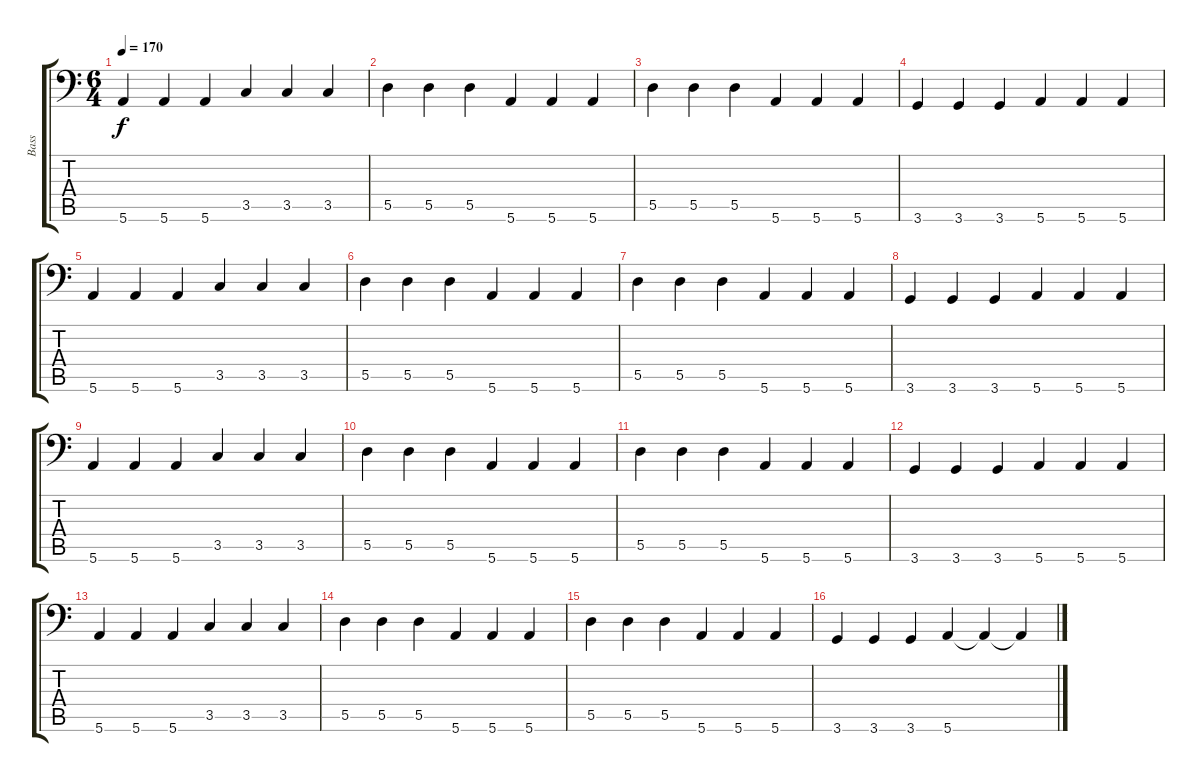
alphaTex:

\track ("Bass" "Bass") {instrument electricbasspick}
\staff {score tabs}
\tuning (E3 B2 G2 D2 A1 E1) {hide}
\ts (6 4)
\tempo 170
\clef f4
\ks c
5.6.4{dy f instrument electricbasspick} 5.6.4 5.6.4 3.5.4 3.5.4 3.5.4 |
5.5.4 5.5.4 5.5.4 5.6.4 5.6.4 5.6.4 |
5.5.4 5.5.4 5.5.4 5.6.4 5.6.4 5.6.4 |
3.6.4 3.6.4 3.6.4 5.6.4 5.6.4 5.6.4 |
5.6.4 5.6.4 5.6.4 3.5.4 3.5.4 3.5.4 |
5.5.4 5.5.4 5.5.4 5.6.4 5.6.4 5.6.4 |
5.5.4 5.5.4 5.5.4 5.6.4 5.6.4 5.6.4 |
3.6.4 3.6.4 3.6.4 5.6.4 5.6.4 5.6.4 |
5.6.4 5.6.4 5.6.4 3.5.4 3.5.4 3.5.4 |
5.5.4 5.5.4 5.5.4 5.6.4 5.6.4 5.6.4 |
5.5.4 5.5.4 5.5.4 5.6.4 5.6.4 5.6.4 |
3.6.4 3.6.4 3.6.4 5.6.4 5.6.4 5.6.4 |
5.6.4 5.6.4 5.6.4 3.5.4 3.5.4 3.5.4 |
5.5.4 5.5.4 5.5.4 5.6.4 5.6.4 5.6.4 |
5.5.4 5.5.4 5.5.4 5.6.4 5.6.4 5.6.4 |
3.6.4 3.6.4 3.6.4 5.6.4 5.6{t}.4 5.6{t}.4
